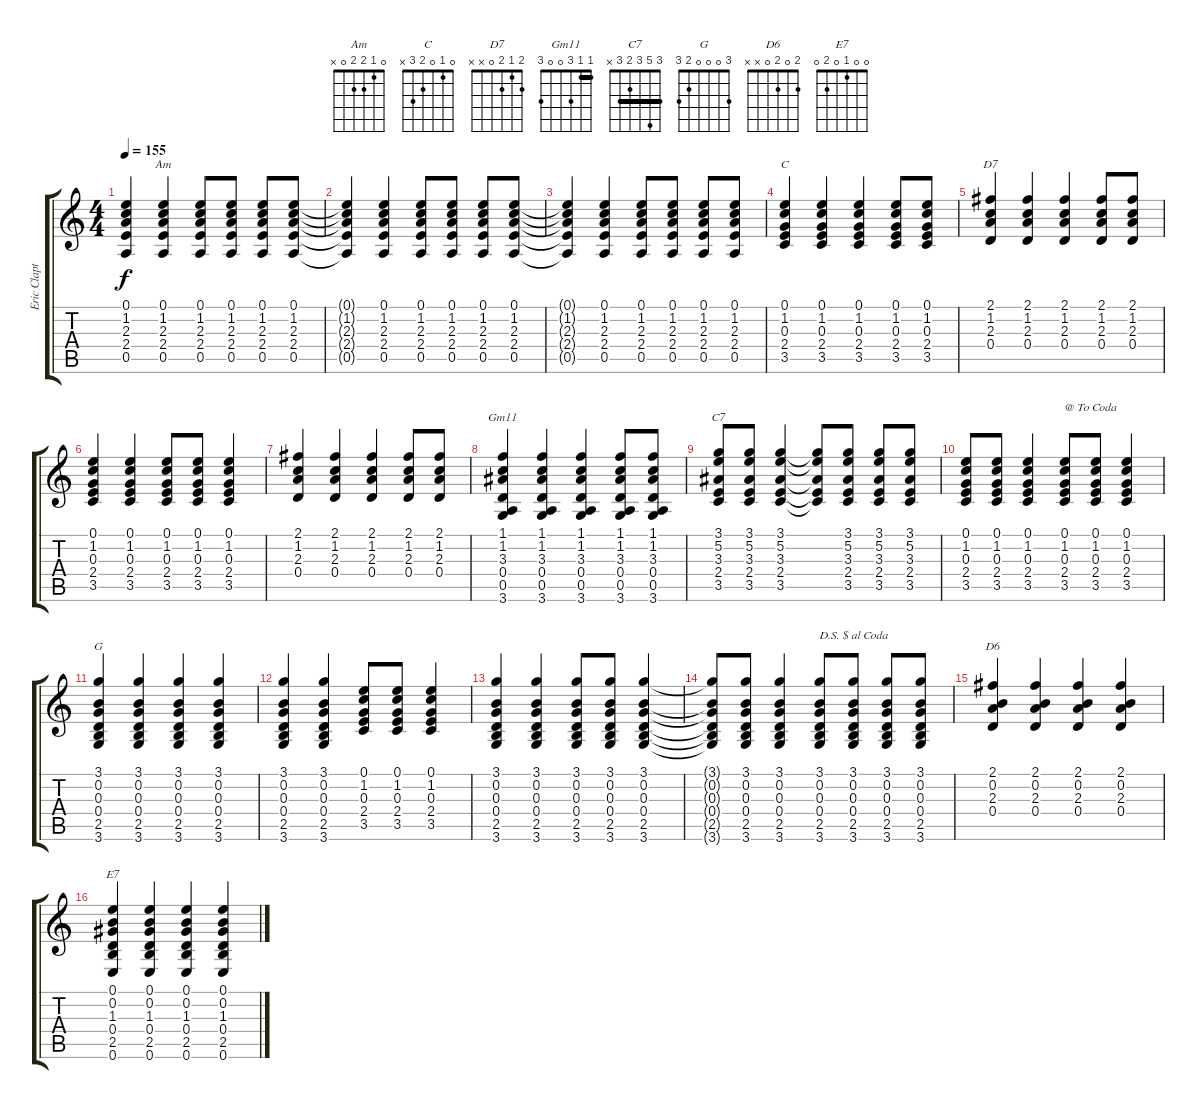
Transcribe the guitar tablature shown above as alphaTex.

\track ("Eric Clapton Strumms" "Eric Clapt") {instrument acousticguitarnylon}
\staff {score tabs}
\tuning (E4 B3 G3 D3 A2 E2) {hide}
\chord ("Am" 0 1 2 2 0 x)
\chord ("C" 0 1 0 2 3 x)
\chord ("D7" 2 1 2 0 x x)
\chord ("Gm11" 1 1 3 0 0 3) {barre 1}
\chord ("C7" 3 5 3 2 3 x) {barre 3}
\chord ("G" 3 0 0 0 2 3)
\chord ("D6" 2 0 2 0 x x)
\chord ("E7" 0 0 1 0 2 0)
\ts (4 4)
\tempo 155
\clef g2
\ks c
(0.1{t} 1.2{t} 2.3{t} 2.4{t} 0.5{t}).4{dy f} (0.1 1.2 2.3 2.4 0.5).4{ch "Am"} (0.1 1.2 2.3 2.4 0.5).8 (0.1 1.2 2.3 2.4 0.5).8 (0.1 1.2 2.3 2.4 0.5).8 (0.1 1.2 2.3 2.4 0.5).8 |
(0.1{t} 1.2{t} 2.3{t} 2.4{t} 0.5{t}).4 (0.1 1.2 2.3 2.4 0.5).4 (0.1 1.2 2.3 2.4 0.5).8 (0.1 1.2 2.3 2.4 0.5).8 (0.1 1.2 2.3 2.4 0.5).8 (0.1 1.2 2.3 2.4 0.5).8 |
(0.1{t} 1.2{t} 2.3{t} 2.4{t} 0.5{t}).4 (0.1 1.2 2.3 2.4 0.5).4 (0.1 1.2 2.3 2.4 0.5).8 (0.1 1.2 2.3 2.4 0.5).8 (0.1 1.2 2.3 2.4 0.5).8 (0.1 1.2 2.3 2.4 0.5).8 |
(0.1 1.2 0.3 2.4 3.5).4{ch "C"} (0.1 1.2 0.3 2.4 3.5).4 (0.1 1.2 0.3 2.4 3.5).4 (0.1 1.2 0.3 2.4 3.5).8 (0.1 1.2 0.3 2.4 3.5).8 |
(2.1 1.2 2.3 0.4).4{ch "D7"} (2.1 1.2 2.3 0.4).4 (2.1 1.2 2.3 0.4).4 (2.1 1.2 2.3 0.4).8 (2.1 1.2 2.3 0.4).8 |
(0.1 1.2 0.3 2.4 3.5).4 (0.1 1.2 0.3 2.4 3.5).4 (0.1 1.2 0.3 2.4 3.5).8 (0.1 1.2 0.3 2.4 3.5).8 (0.1 1.2 0.3 2.4 3.5).4 |
(2.1 1.2 2.3 0.4).4 (2.1 1.2 2.3 0.4).4 (2.1 1.2 2.3 0.4).4 (2.1 1.2 2.3 0.4).8 (2.1 1.2 2.3 0.4).8 |
(1.1 1.2 3.3 0.4 0.5 3.6).4{ch "Gm11"} (1.1 1.2 3.3 0.4 0.5 3.6).4 (1.1 1.2 3.3 0.4 0.5 3.6).4 (1.1 1.2 3.3 0.4 0.5 3.6).8 (1.1 1.2 3.3 0.4 0.5 3.6).8 |
(3.1 5.2 3.3 2.4 3.5).8{ch "C7"} (3.1 5.2 3.3 2.4 3.5).8 (3.1 5.2 3.3 2.4 3.5).4 (3.1{t} 5.2{t} 3.3{t} 2.4{t} 3.5{t}).8 (3.1 5.2 3.3 2.4 3.5).8 (3.1 5.2 3.3 2.4 3.5).8 (3.1 5.2 3.3 2.4 3.5).8 |
(0.1 1.2 0.3 2.4 3.5).8 (0.1 1.2 0.3 2.4 3.5).8 (0.1 1.2 0.3 2.4 3.5).4 (0.1 1.2 0.3 2.4 3.5).8{txt "@ To Coda"} (0.1 1.2 0.3 2.4 3.5).8 (0.1 1.2 0.3 2.4 3.5).4 |
(3.1 0.2 0.3 0.4 2.5 3.6).4{ch "G"} (3.1 0.2 0.3 0.4 2.5 3.6).4 (3.1 0.2 0.3 0.4 2.5 3.6).4 (3.1 0.2 0.3 0.4 2.5 3.6).4 |
(3.1 0.2 0.3 0.4 2.5 3.6).4 (3.1 0.2 0.3 0.4 2.5 3.6).4 (0.1 1.2 0.3 2.4 3.5).8 (0.1 1.2 0.3 2.4 3.5).8 (0.1 1.2 0.3 2.4 3.5).4 |
(3.1 0.2 0.3 0.4 2.5 3.6).4 (3.1 0.2 0.3 0.4 2.5 3.6).4 (3.1 0.2 0.3 0.4 2.5 3.6).8 (3.1 0.2 0.3 0.4 2.5 3.6).8 (3.1 0.2 0.3 0.4 2.5 3.6).4 |
(3.1{t} 0.2{t} 0.3{t} 0.4{t} 2.5{t} 3.6{t}).8 (3.1 0.2 0.3 0.4 2.5 3.6).8 (3.1 0.2 0.3 0.4 2.5 3.6).4 (3.1 0.2 0.3 0.4 2.5 3.6).8{txt "D.S. $ al Coda"} (3.1 0.2 0.3 0.4 2.5 3.6).8 (3.1 0.2 0.3 0.4 2.5 3.6).8 (3.1 0.2 0.3 0.4 2.5 3.6).8 |
(2.1 0.2 2.3 0.4).4{ch "D6"} (2.1 0.2 2.3 0.4).4 (2.1 0.2 2.3 0.4).4 (2.1 0.2 2.3 0.4).4 |
(0.1 0.2 1.3 0.4 2.5 0.6).4{ch "E7"} (0.1 0.2 1.3 0.4 2.5 0.6).4 (0.1 0.2 1.3 0.4 2.5 0.6).4 (0.1 0.2 1.3 0.4 2.5 0.6).4
